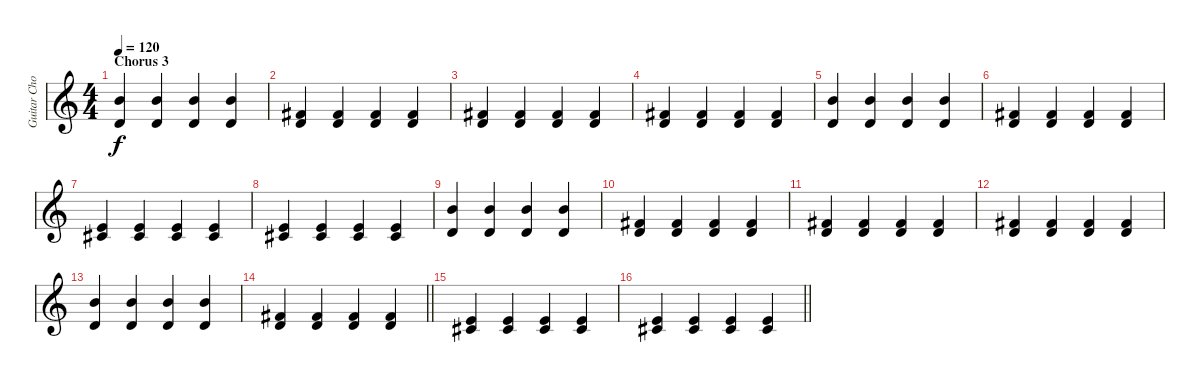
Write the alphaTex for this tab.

\track ("Guitar Chord" "Guitar Cho") {instrument acousticguitarsteel}
\staff {score}
\tuning (E4 B3 G3 D3 A2 E2) {hide}
\ts (4 4)
\section ("" "Chorus 3")
\tempo 120
\clef g2
\ks c
(0.2 0.4).4{dy f} (0.2 0.4).4 (0.2 0.4).4 (0.2 0.4).4 |
(0.4 9.5).4 (0.4 9.5).4 (0.4 9.5).4 (0.4 9.5).4 |
(0.4 9.5).4 (0.4 9.5).4 (0.4 9.5).4 (0.4 9.5).4 |
(0.4 9.5).4 (0.4 9.5).4 (0.4 9.5).4 (0.4 9.5).4 |
(0.2 0.4).4 (0.2 0.4).4 (0.2 0.4).4 (0.2 0.4).4 |
(0.4 9.5).4 (0.4 9.5).4 (0.4 9.5).4 (0.4 9.5).4 |
(2.4 4.5).4 (2.4 4.5).4 (2.4 4.5).4 (2.4 4.5).4 |
(2.4 4.5).4 (2.4 4.5).4 (2.4 4.5).4 (2.4 4.5).4 |
(0.2 0.4).4 (0.2 0.4).4 (0.2 0.4).4 (0.2 0.4).4 |
(0.4 9.5).4 (0.4 9.5).4 (0.4 9.5).4 (0.4 9.5).4 |
(0.4 9.5).4 (0.4 9.5).4 (0.4 9.5).4 (0.4 9.5).4 |
(0.4 9.5).4 (0.4 9.5).4 (0.4 9.5).4 (0.4 9.5).4 |
(0.2 0.4).4 (0.2 0.4).4 (0.2 0.4).4 (0.2 0.4).4 |
\barLineRight lightlight
(0.4 9.5).4 (0.4 9.5).4 (0.4 9.5).4 (0.4 9.5).4 |
\section ("" "")
(2.4 4.5).4 (2.4 4.5).4 (2.4 4.5).4 (2.4 4.5).4 |
\barLineRight lightlight
(2.4 4.5).4 (2.4 4.5).4 (2.4 4.5).4 (2.4 4.5).4
